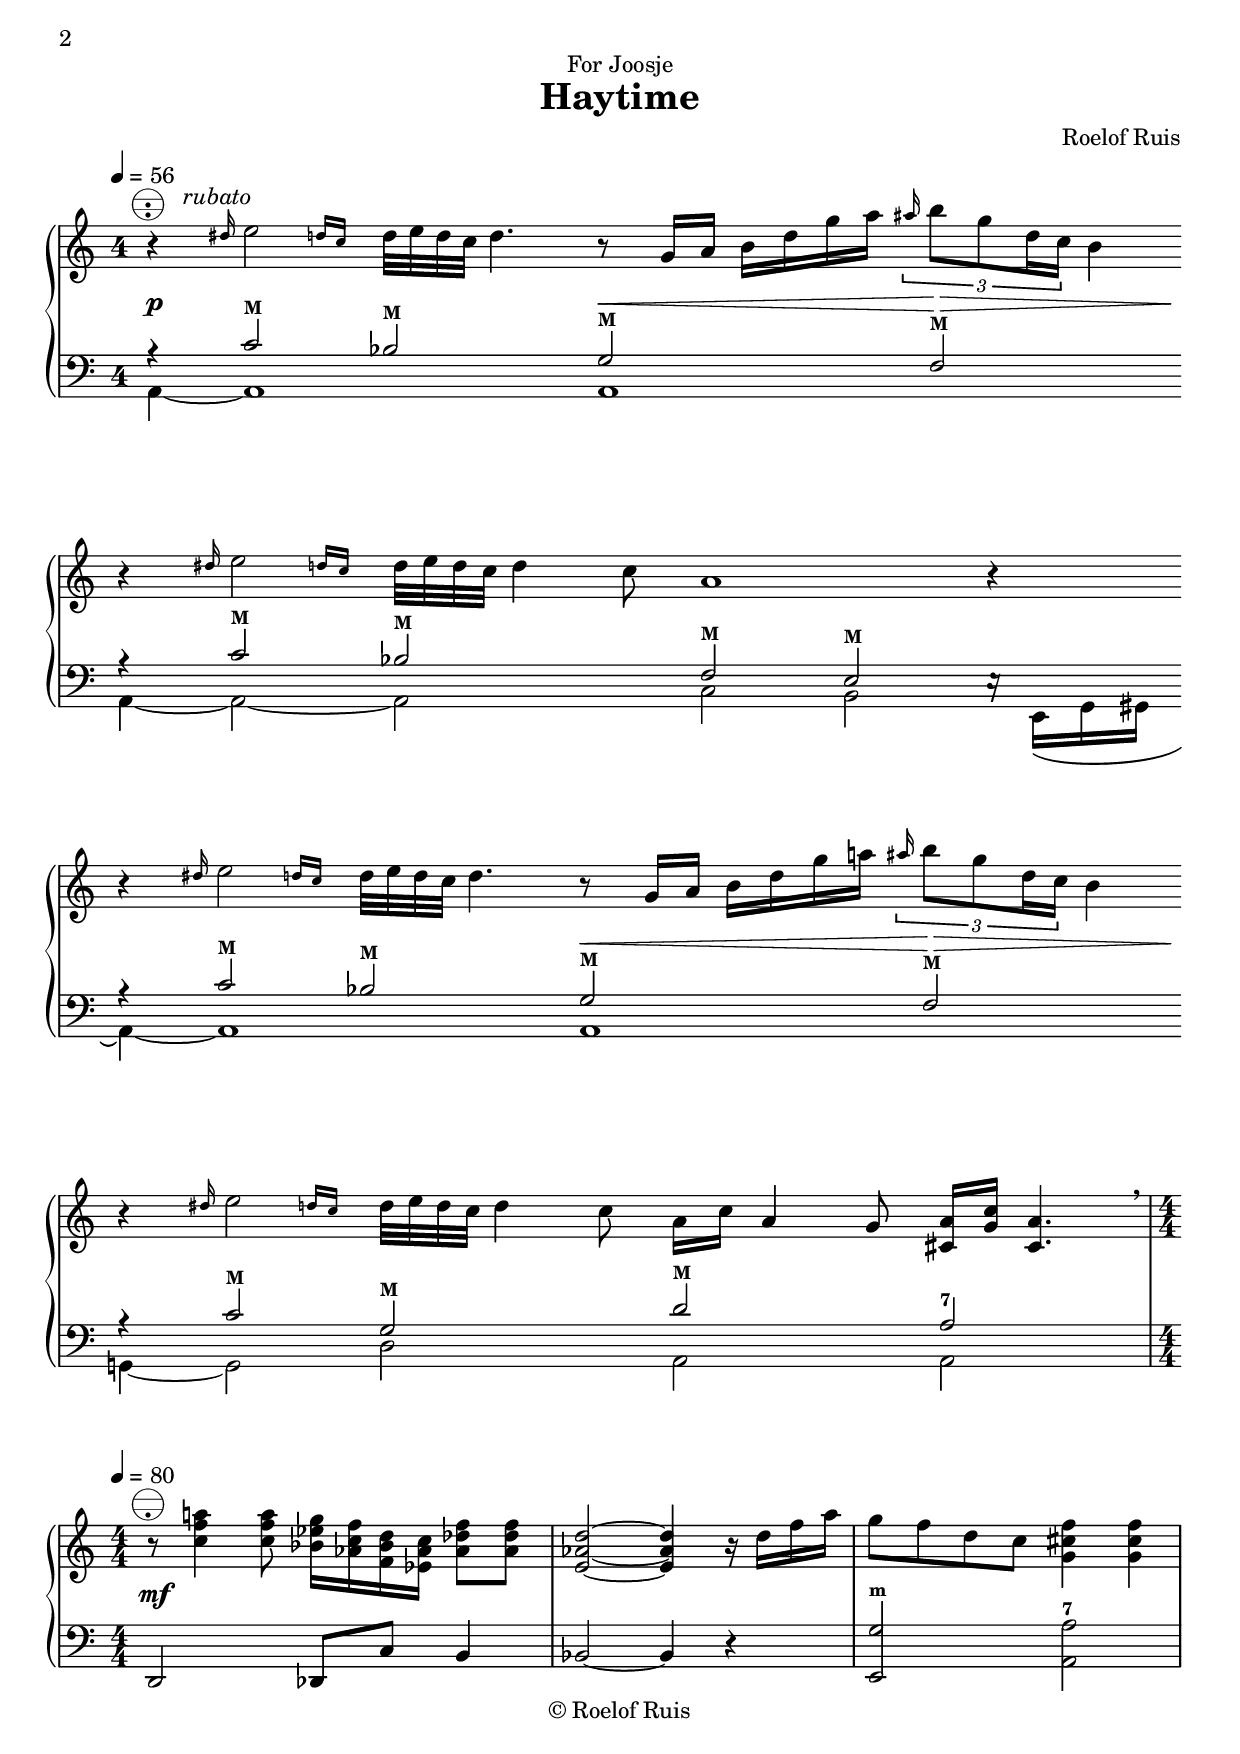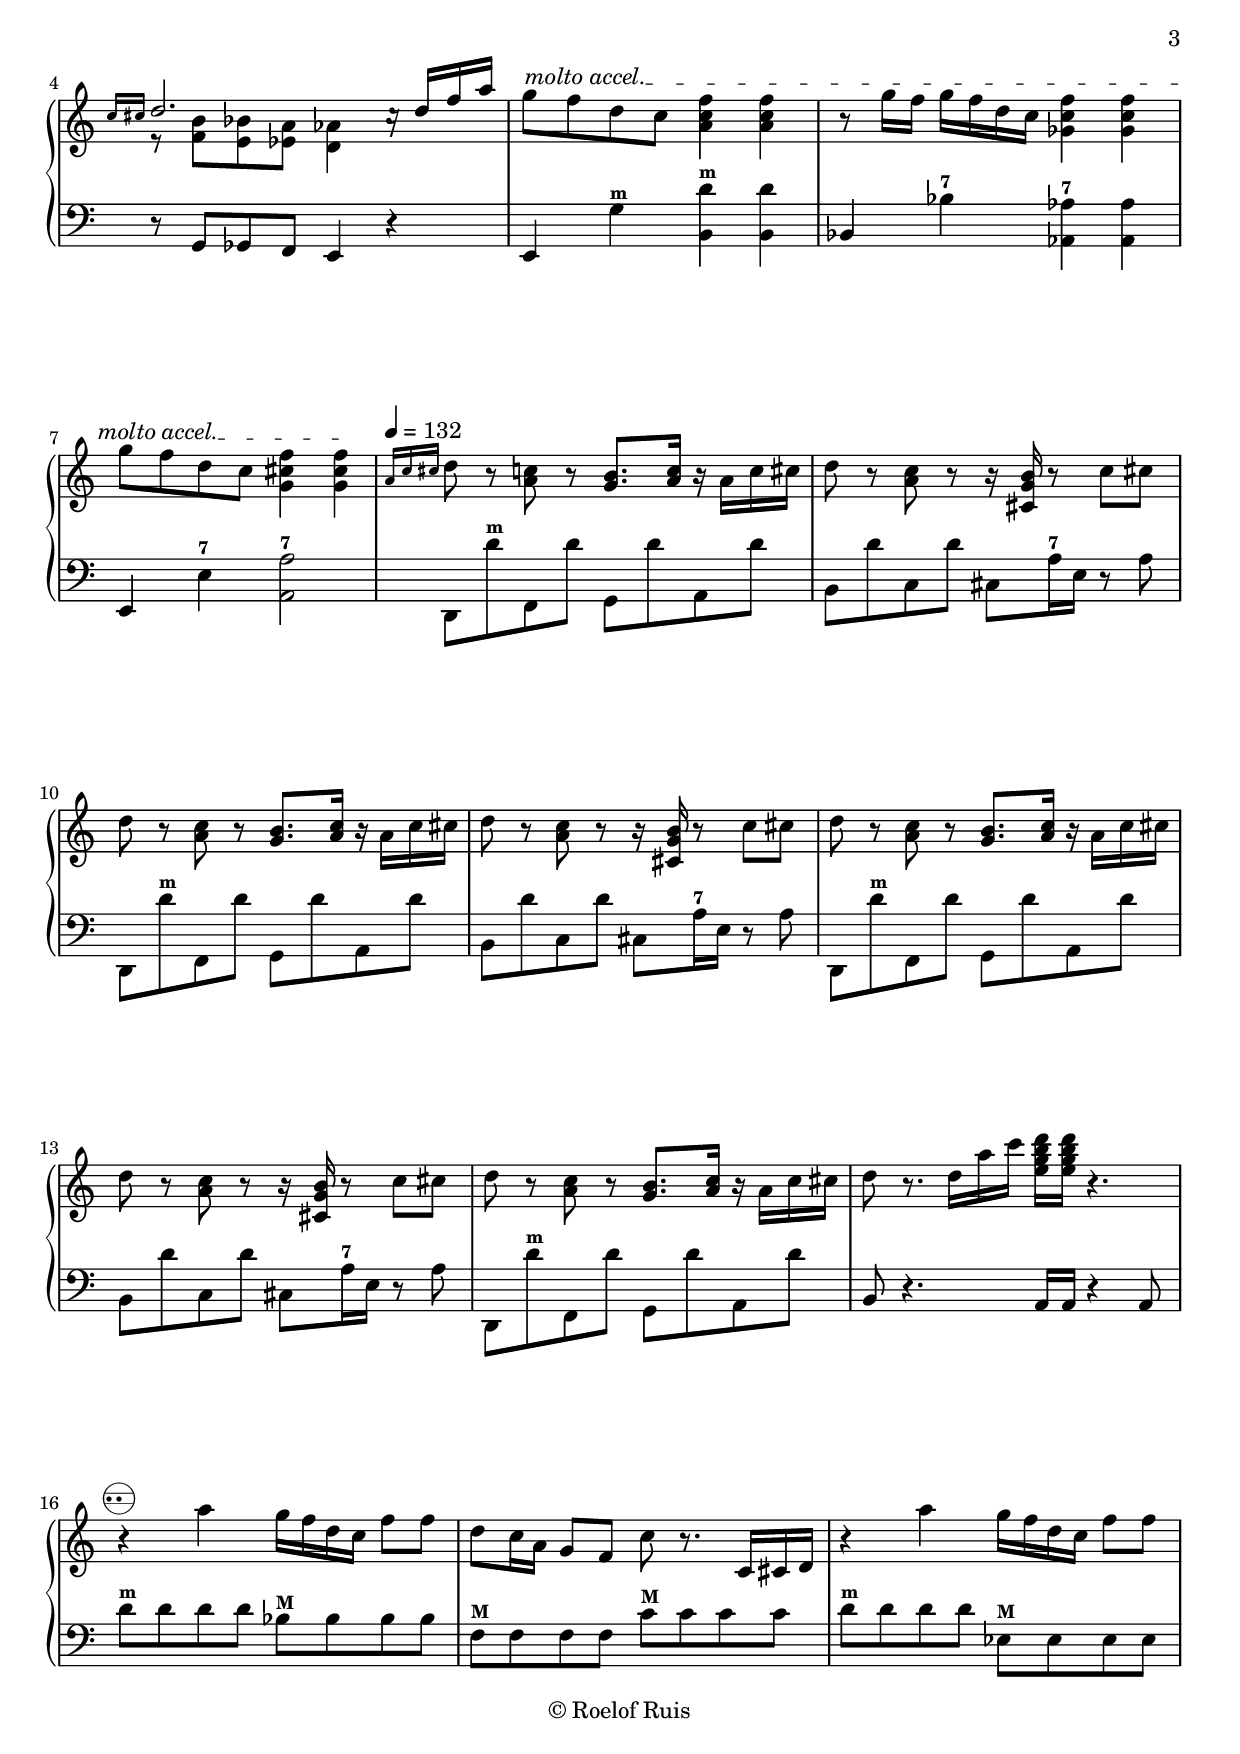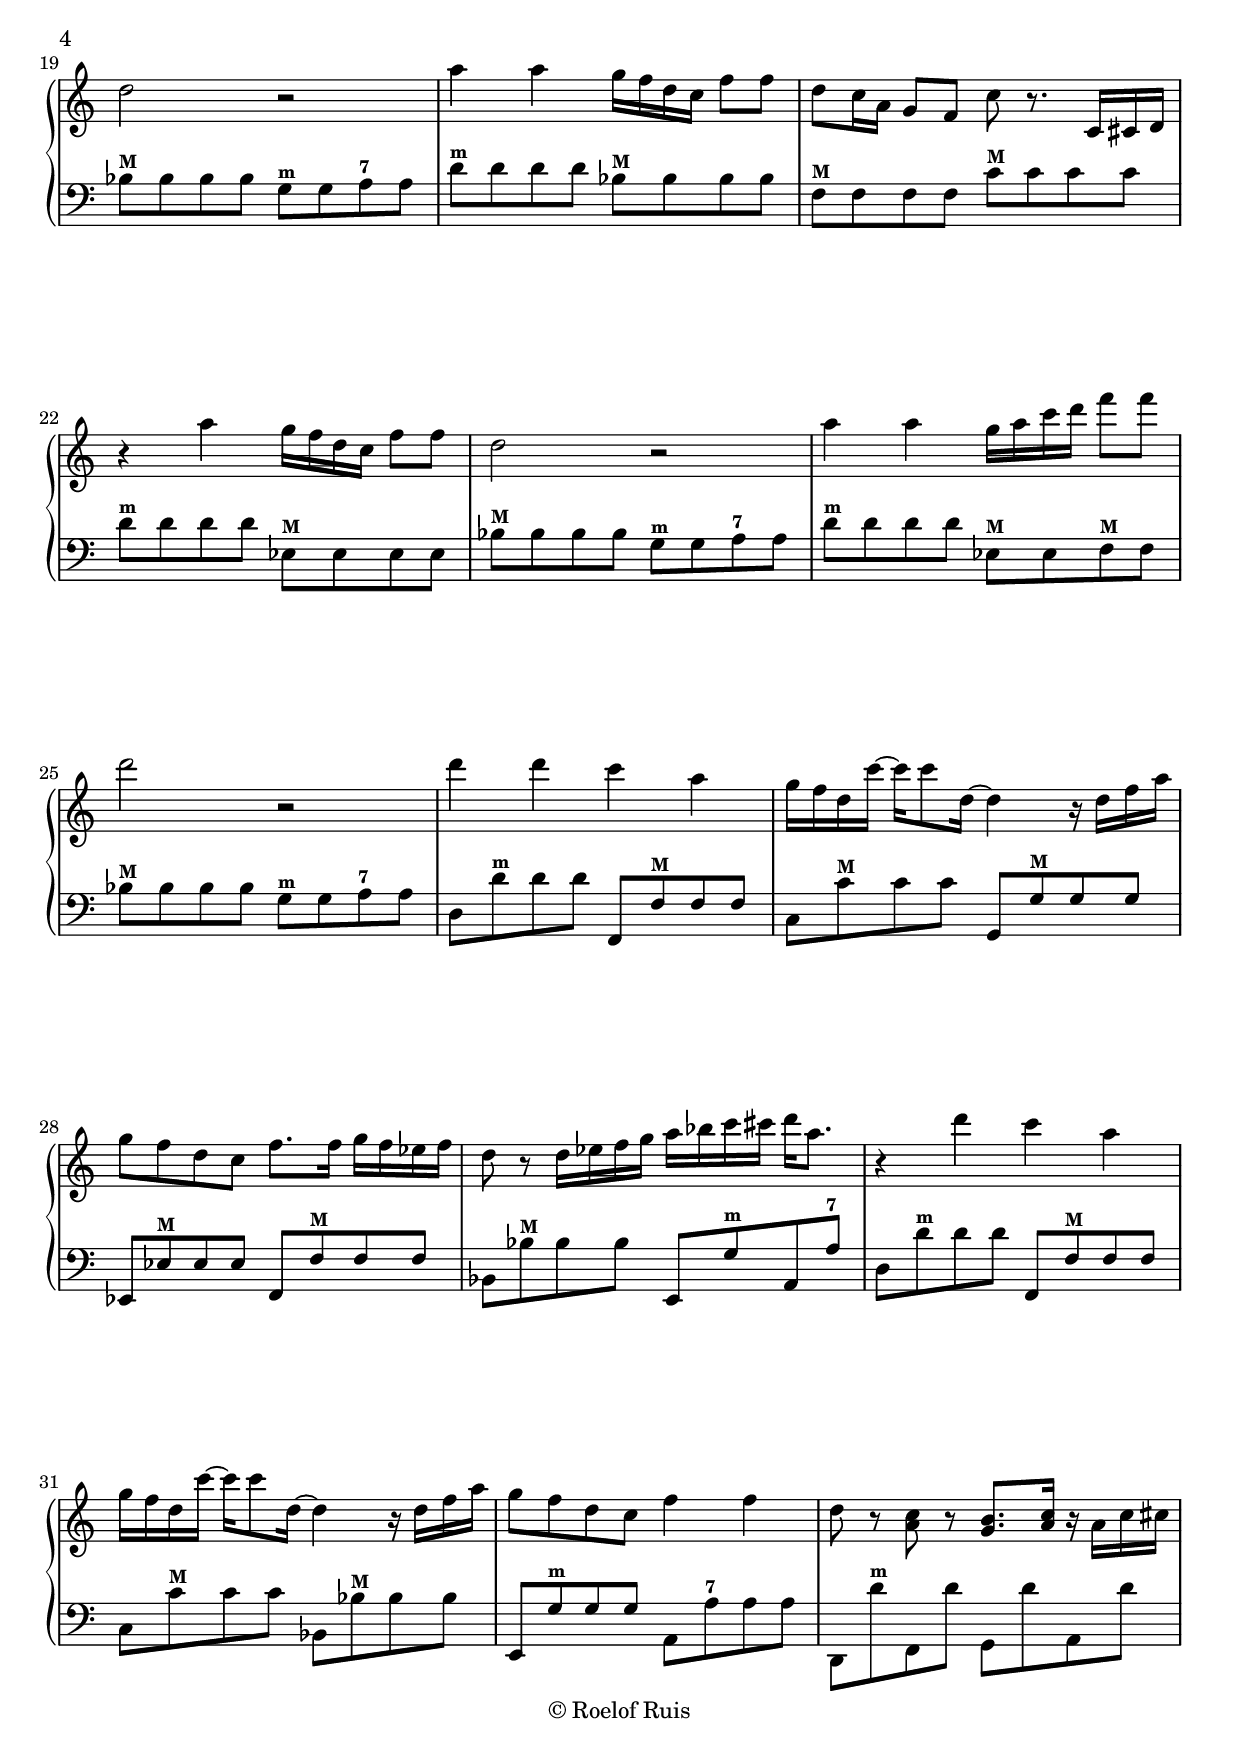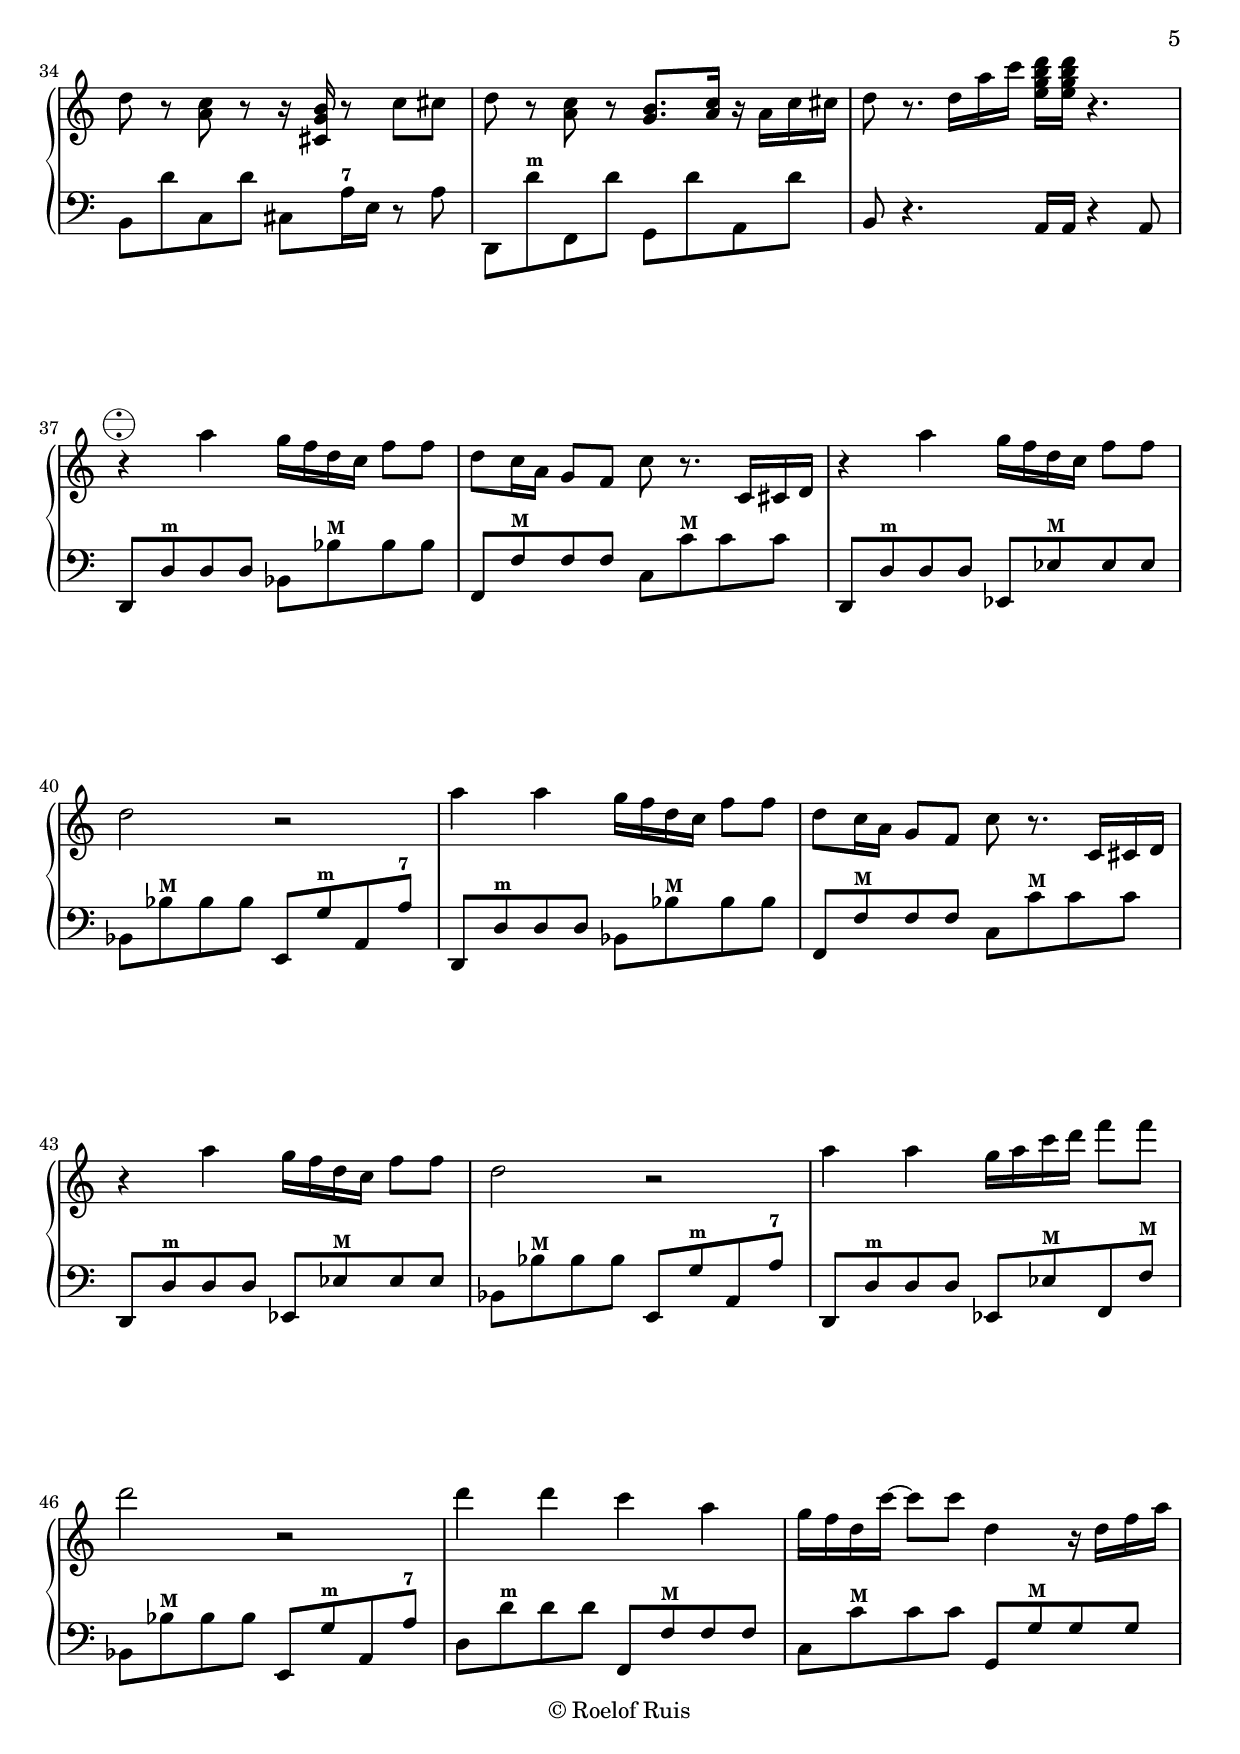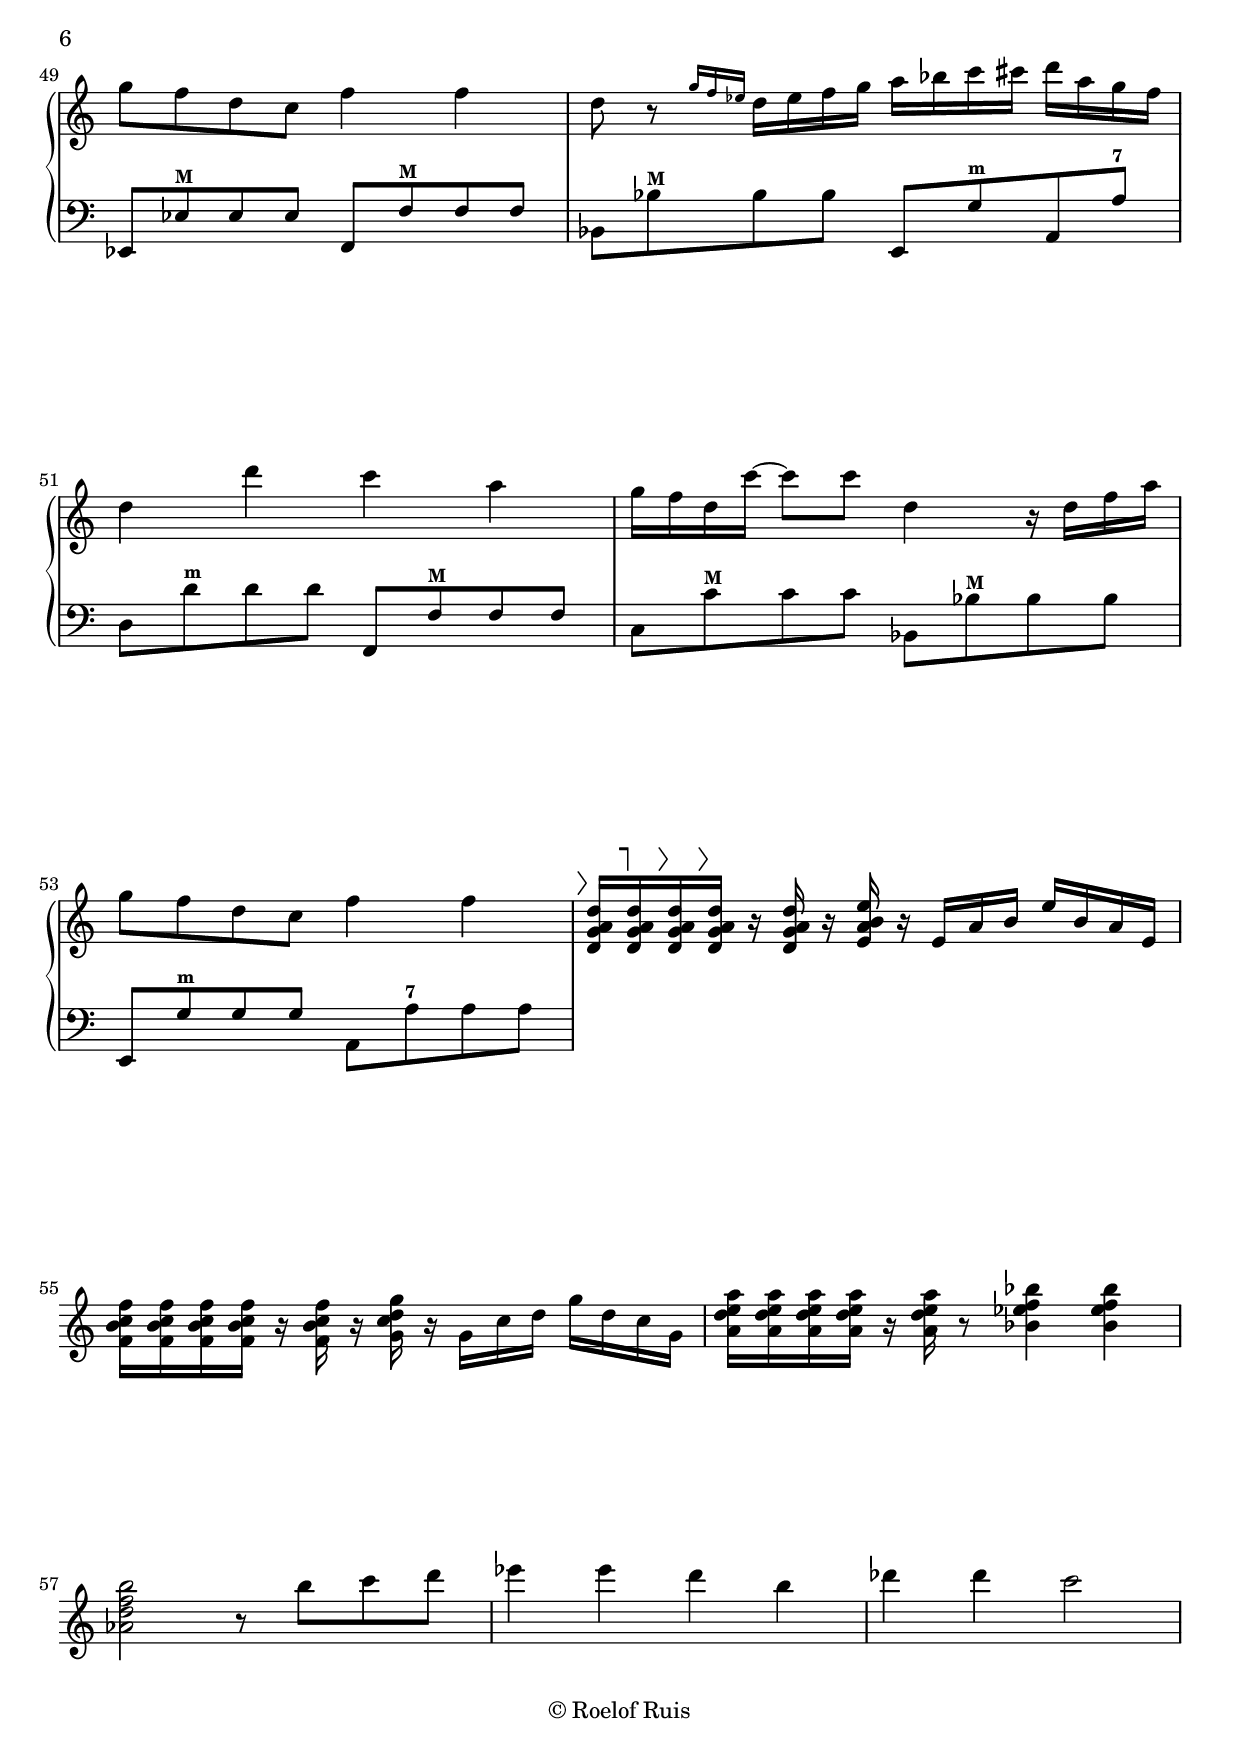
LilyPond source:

\version "2.20.0"

\version "2.20.0"

% ---- Bellows ----
out = ^\markup { \musicglyph #"accordion.pull" }
in = ^\markup { \musicglyph #"accordion.push" }

outsub = _\markup { \musicglyph #"accordion.pull" }
insub = _\markup { \musicglyph #"accordion.push" }

% ---- Basses ----
mj = ^\markup { \bold \magnify #0.8 { \roman M } }
mn = ^\markup { \bold \magnify #0.8 { \roman m } }
spt = ^\markup { \bold \magnify #0.8 { \roman 7 } }
vsp = ^\markup { \bold \magnify #0.8 { \roman v7 } }

bbass = _\markup {\box {\bold{BB}}}
sbass = _\markup {\box {\bold{SB}}}

% ---- Registers ----

eightva = \markup {\italic \translate #'(1.8 . 0) \raise #2 \magnify #0.8 {"8va"}}
loco    = \markup {\italic \translate #'(1.8 . 0) \raise #2 \magnify #0.8 {"loco"}}

dot = \markup {
  \musicglyph #"accordion.dot"
}

freebass = \markup {
  \musicglyph #"accordion.freebass"
}

discant = \markup {
  \musicglyph #"accordion.discant"
}

fbregz = ^\markup {
  \whiteout
  \combine
  \freebass
  \raise #0.5 \dot
}

fbrega = ^\markup {
  \whiteout
  \combine
  \freebass
  \raise #1.5 \dot
}

regz = ^\markup {
  \whiteout
  \combine
  \discant
  \raise #0.5 \dot
}

regez = ^\markup {
  \whiteout
  \combine
  \discant
    \combine
    \raise #0.5 \dot
    \eightva
}

rega = ^\markup {
  \whiteout
  \combine
  \discant
  \raise #1.5 \dot
}

regac = ^\markup {
  \whiteout
  \combine
  \discant
  \translate #'(-1 . 0) \raise #1.5 \dot
}

regzdba = ^\markup {
  \whiteout
  \combine
  \discant
  \combine
    \raise #0.5 \dot
    \combine
      \raise #1.5 \dot
      \translate #'(-1 . 0) \raise #1.5 \dot
}

regdbav = ^\markup {
  \whiteout
  \combine
  \discant
  \combine
    \raise #2.5 \dot
    \combine
      \raise #1.5 \dot
      \translate #'(-1 . 0) \raise #1.5 \dot
}

regav = ^\markup {
  \whiteout
  \combine
  \discant
  \combine
    \raise #2.5 \dot
    \raise #1.5 \dot
}

regdbaz = ^\markup {
  \whiteout
  \combine
  \discant
  \combine
    \raise #0.5 \dot
    \combine
      \raise #1.5 \dot
      \translate #'(-1 . 0) \raise #1.5 \dot
}

regdba = ^\markup {
  \whiteout
  \combine
  \discant
  \combine
    \raise #1.5 \dot
    \translate #'(-1 . 0) \raise #1.5 \dot
}

regza = ^\markup {
  \whiteout
  \combine
  \discant
  \combine
    \raise #0.5 \dot
    \raise #1.5 \dot
}

regeza = ^\markup {
  \whiteout
  \combine
  \discant
  \combine
    \raise #0.5 \dot
    \combine
      \raise #1.5 \dot
      \eightva
}

regzv = ^\markup {
  \whiteout
  \combine
  \discant
  \combine
    \raise #0.5 \dot
    \raise #2.5 \dot
}

regzav = ^\markup {
  \whiteout
  \combine
  \discant
  \combine
    \raise #2.5 \dot
    \combine
      \raise #1.5 \dot
      \raise #0.5 \dot
}

regezv = ^\markup {
  \whiteout
  \combine
  \discant
  \combine
    \raise #0.5 \dot
    \combine
      \raise #2.5 \dot
      \eightva
}

regzacv = ^\markup {
  \whiteout
  \combine
  \discant
  \combine
    \raise #2.5 \dot
    \combine
      \translate #'(-1 . 0) \raise #1.5 \dot
      \raise #0.5 \dot
}

regzacvl = ^\markup {
  \whiteout
  \combine
  \discant
  \combine
    \raise #2.5 \dot
    \combine
      \translate #'(-1 . 0) \raise #1.5 \dot
      \combine
        \raise # 0.5 \dot
        \loco
}

regzdbav = ^\markup {
  \whiteout
  \combine
  \discant
  \combine
    \raise #2.5 \dot
    \combine
      \raise #1.5 \dot
      \combine
      \translate #'(-1 . 0) \raise #1.5 \dot
      \raise #0.5 \dot
}









% ---- Other functionality ----

simile = \markup "simile"
subp = _\markup{ \italic sub \dynamic p }


options = {
  \numericTimeSignature
  \time 4/4
  \key c \major
}

staffRight = {
  \options
  \clef treble
  
  \once \override Staff.TimeSignature.style = #'single-digit
  \time 4/4
  \tempo 4 = 56
  
  \relative c'' {
    \cadenzaOn
    r4\regza^\markup { \halign #-2 \italic "rubato" } \grace { dis16 } \afterGrace e2 { d16[ c] } d32[ e d c] d4.
    r8 g,16[ a] b[ d g a] \times 2/3 { \grace { ais16 } b8[ g d16 c] } b4
    \bar ""
    \break
    r4 \grace { dis16 } \afterGrace e2 { d16[ c] } d32[ e d c] d4 c8
    a1
    r4
    \bar ""
    r4 \grace { dis16 } \afterGrace e2 { d16[ c] } d32[ e d c] d4.
    r8 g,16[ a] b[ d g a] \times 2/3 { \grace { ais16 } b8[ g d16 c] } b4
    \bar ""
    \break
    r4 \grace { dis16 } \afterGrace e2 { d16[ c] } d32[ e d c] d4 c8
    a16[ c] a4 g8 
    <a cis,>16[ <c g>] <a cis,>4.
    \cadenzaOff
    \breathe
    \bar "|"
    \break

    \time 4/4
    \tempo 4 = 80

    r8\regz <a' f c>4 <a f c>8 <g es bes>16 <f c as> <d bes f> <c as es> <f des as>8 <f des as> |
    <d~ as~ e~>2 <d as e>4 r16 d16 f a 
    g8 f d c <f cis g>4 <f cis g> |
    << { \grace { c16 cis } d2. c16\rest d f a } \\ { r8 <b, f> <bes e,> <a es> <as d,>4  s4 } >>
    \once \override TextSpanner.bound-details.left.text = \markup { "molto accel." }
    g'8\startTextSpan f d c <f c a>4 <f c a> |
    r8 g16 f g f d c <f c ges>4 <f c ges> | 
    g8 f d c <f cis g>4 <f cis g>\stopTextSpan | 
    
    \tempo 4 = 132
    \grace { a,16 c cis } d8 r <c a> r <b g>8. <c a>16 r16 a c cis |
    d8 r <c a> r r16 <b g cis,> r8 c cis |
    d8 r <c a> r <b g>8. <c a>16 r16 a c cis |
    d8 r <c a> r r16 <b g cis,> r8 c cis |
    d8 r <c a> r <b g>8. <c a>16 r16 a c cis |
    d8 r <c a> r r16 <b g cis,> r8 c cis |
    d8 r <c a> r <b g>8. <c a>16 r16 a c cis |
    d8 r8. d16 a' c <d b g e> <d b g e> r4. |
    
    r4\regdba a4 g16 f d c f8 f |
    d c16 a g8 f c' r8. c,16 cis d |
    r4 a''4 g16 f d c f8 f |
    d2 r2 |
    a'4 a g16 f d c f8 f |
    d c16 a g8 f c' r8. c,16 cis d |
    r4 a''4 g16 f d c f8 f |
    d2 r2 |
    a'4 a g16 a c d f8 f |
    d2 r2 |
    
    d4 d c a |
    g16 f d c'~ c c8 d,16~ d4 r16 d f a |
    g8 f d c f8. f16 g f es f |
    d8 r8 d16 es f g a bes c cis d a8. |
    r4 d c a |
    g16 f d c'~ c c8 d,16~ d4 r16 d f a |
    g8 f d c f4 f |
    
    d8 r <c a> r <b g>8. <c a>16 r16 a c cis |
    d8 r <c a> r r16 <b g cis,> r8 c cis |
    d8 r <c a> r <b g>8. <c a>16 r16 a c cis |
    d8 r8. d16 a' c <d b g e> <d b g e> r4. |
    
    r4\regzv a4 g16 f d c f8 f |
    d c16 a g8 f c' r8. c,16 cis d |
    r4 a''4 g16 f d c f8 f |
    d2 r2 |
    a'4 a g16 f d c f8 f |
    d c16 a g8 f c' r8. c,16 cis d |
    r4 a''4 g16 f d c f8 f |
    d2 r2 |
    a'4 a g16 a c d f8 f |
    d2 r2 |
   
    d4 d c a |
    g16 f d c'~ c8 c d,4 r16 d f a |
    g8 f d c f4 f |
    d8 r8 \grace { g16 f es } d16 es f g a bes c cis d a g f |
    d4 d' c a |
    g16 f d c'~ c8 c8 d,4 r16 d f a |
    g8 f d c f4 f |
    
    <d a g d>16\in <d a g d>\out <d a g d>\in <d a g d>\in r16 <d a g d> r16 <e b a e> r16 e, a b e b a e |
    <f' c b f>16 <f c b f> <f c b f> <f c b f> r16 <f c b f> r16 <g d c g> r16 g, c d g d c g | 
    <a' e d a>16 <a e d a> <a e d a> <a e d a> r16 <a e d a> r8 <bes f es bes>4 <bes f es bes> |
    <b f d as>2 r8 b c d |
    es4 es d b |
    des4 des c2 |
    
    
    
  } 
  
}

staffLeft = {
  \options
  \clef bass

  \once \override Staff.TimeSignature.style = #'single-digit
  \time 4/4

  \cadenzaOn
  << 
    { 
      r4 c'2\mj bes2\mj
      g2\mj f2\mj
      r4 c'2\mj bes!2\mj
      f2\mj e2\mj
      s4
      r4 c'2\mj bes!2\mj
      g2\mj f2\mj
      r4 c'2\mj
      g2\mj d'2\mj
      a2\spt
    } 
    \\ 
    { 
      a,4~
      a,1
      a,
      a,4~
      a,2~ a,2
      c2 b,2
      e16\rest e,16[\( g, gis,]
      \bar ""
      \break
      a,4~\)
      a,1
      a,1
      g,4~
      g,2
      d2
      a,2
      a,2
    }
  >>
  \cadenzaOff
  \bar "|"
  \time 4/4
  
  d,2 des,8 c b,4 |
  bes,2~ bes,4 r4 |
  <e, g>2\mn <a, a>\spt |
  r8 g, ges, f, e,4 r4 |
  
  e, g\mn <b, d'>\mn <b, d'> |
  bes, bes\spt <as, as>\spt <as, as> |
  e, e\spt <a, a>2\spt |
  
  d,8 d'\mn f, d' g, d' a, d' |
  b, d' c d' cis a16\spt e r8 a |
  d,8 d'\mn f, d' g, d' a, d' |
  b, d' c d' cis a16\spt e r8 a |
  d,8 d'\mn f, d' g, d' a, d' |
  b, d' c d' cis a16\spt e r8 a |
  d,8 d'\mn f, d' g, d' a, d' |
  b,8 r4. a,16 a, r4 a,8 |
  
  d'8\mn d' d' d' bes\mj bes bes bes |
  f\mj f f f c'\mj c' c' c' |
  d'8\mn d' d' d' es\mj es es es |
  bes\mj bes bes bes g\mn g a\spt a |
  d'8\mn d' d' d' bes\mj bes bes bes |
  f\mj f f f c'\mj c' c' c' |
  d'8\mn d' d' d' es\mj es es es |
  bes\mj bes bes bes g\mn g a\spt a |
  d'\mn d' d' d' es\mj es f\mj f |
  bes\mj bes bes bes g\mn g a\spt a |
  
  d d'\mn d' d' f, f\mj f f |
  c c'\mj c' c' g, g\mj g g |
  es, es\mj es es f, f\mj f f |
  bes, bes\mj bes bes e, g\mn a, a\spt
  d d'\mn d' d' f, f\mj f f |
  c c'\mj c' c' bes, bes\mj bes bes |
  e, g\mn g g a, a\spt a a |
  
  d,8 d'\mn f, d' g, d' a, d' |
  b, d' c d' cis a16\spt e r8 a |
  d,8 d'\mn f, d' g, d' a, d' |
  b,8 r4. a,16 a, r4 a,8 |
  
  d, d\mn d d bes, bes\mj bes bes |
  f, f\mj f f c c'\mj c' c' |
  d, d\mn d d es, es\mj es es |
  bes, bes\mj bes bes e, g\mn a, a\spt |
  d, d\mn d d bes, bes\mj bes bes |
  f, f\mj f f c c'\mj c' c' |
  d, d\mn d d es, es\mj es es |
  bes, bes\mj bes bes e, g\mn a, a\spt |
  d, d\mn d d es, es\mj f, f\mj |
  bes, bes\mj bes bes e, g\mn a, a\spt |
  
  d d'\mn d' d' f, f\mj f f |
  c c'\mj c' c' g, g\mj g g |
  es, es\mj es es f, f\mj f f |
  bes, bes\mj bes bes  e, g\mn a, a\spt
  d d'\mn d' d' f, f\mj f f |
  c c'\mj c' c' bes, bes\mj bes bes |
  e, g\mn g g a, a\spt a a |

}

dynamicsStaff = \new Dynamics {
  \time 4/4

  s4\p s1 s2\< s2\!\>
  s4\! s1 s1 s4
  s4 s1 s2\< s2\!\>
  s4\! s1 s1 |
  s1\mf
 

}

\book {
  \header {
    title = "Haytime"
    composer = "Roelof Ruis"
    dedication = "For Joosje"
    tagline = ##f
    instrumentName = "Accordion solo"
    year = "2018"
    description = ""
    info = "For Standard Bass - Difficulty: Hard"
    permission = "Licensed under the Creative Commons Attribution-NoDerivatives 4.0 International License."
    projecturl = "https://github.com/RoelofRuis/free-sheets"
    version = "April 2022"
  }

  \paper {
    max-systems-per-page = 5
    min-systems-per-page = 5
    indent = 0.0
    ragged-last-bottom = ##f
    print-all-headers = ##t
    
    bookTitleMarkup = \markup {
      \column {
        \vspace #2
        \fill-line { \fontsize #2 \fromproperty #'header:dedication }
        \vspace #1
        \fill-line { \fontsize #8 \fromproperty #'header:title }
        \vspace #2
        \fill-line { \fontsize #6 \italic \fromproperty #'header:composer }
        \vspace #.5
        \fill-line { \fontsize #2 \fromproperty #'header:year }
        \vspace #3
        \fill-line { \fontsize #4 \fromproperty #'header:instrumentName }
        \vspace #10
        \override #'(line-width . 55)
        \fontsize #1
        \justify-field #'header:description
        \vspace #1
        \fontsize #1
        \justify-field #'header:info
        \vspace #4
        \override #'(line-width . 55)
        \fontsize #1
        \justify-field #'header:permission
        \vspace #1
        \vspace #14
        \justify { \char ##x00A9 Roelof Ruis \concat { " - Version " \fromproperty #'header:version } }
        \typewriter { \fromproperty #'header:projecturl }
      }
    }
    
    oddFooterMarkup = \markup {
      \fill-line {
        \center-column {
          \on-the-fly #part-first-page ""
          \on-the-fly #not-first-page \line { \char ##x00A9 Roelof Ruis }
        }
      }
    }  
  }

  \score {
    \header {
      breakbefore = ##t
    }

    \new PianoStaff <<
      \new Staff = "right" \with {midiInstrument = "bright acoustic"} \staffRight
      \dynamicsStaff
      \new Staff = "left" \with {midiInstrument = "bright acoustic"} \staffLeft
    >>

    \layout {}
    
    \midi {}
  }
}
